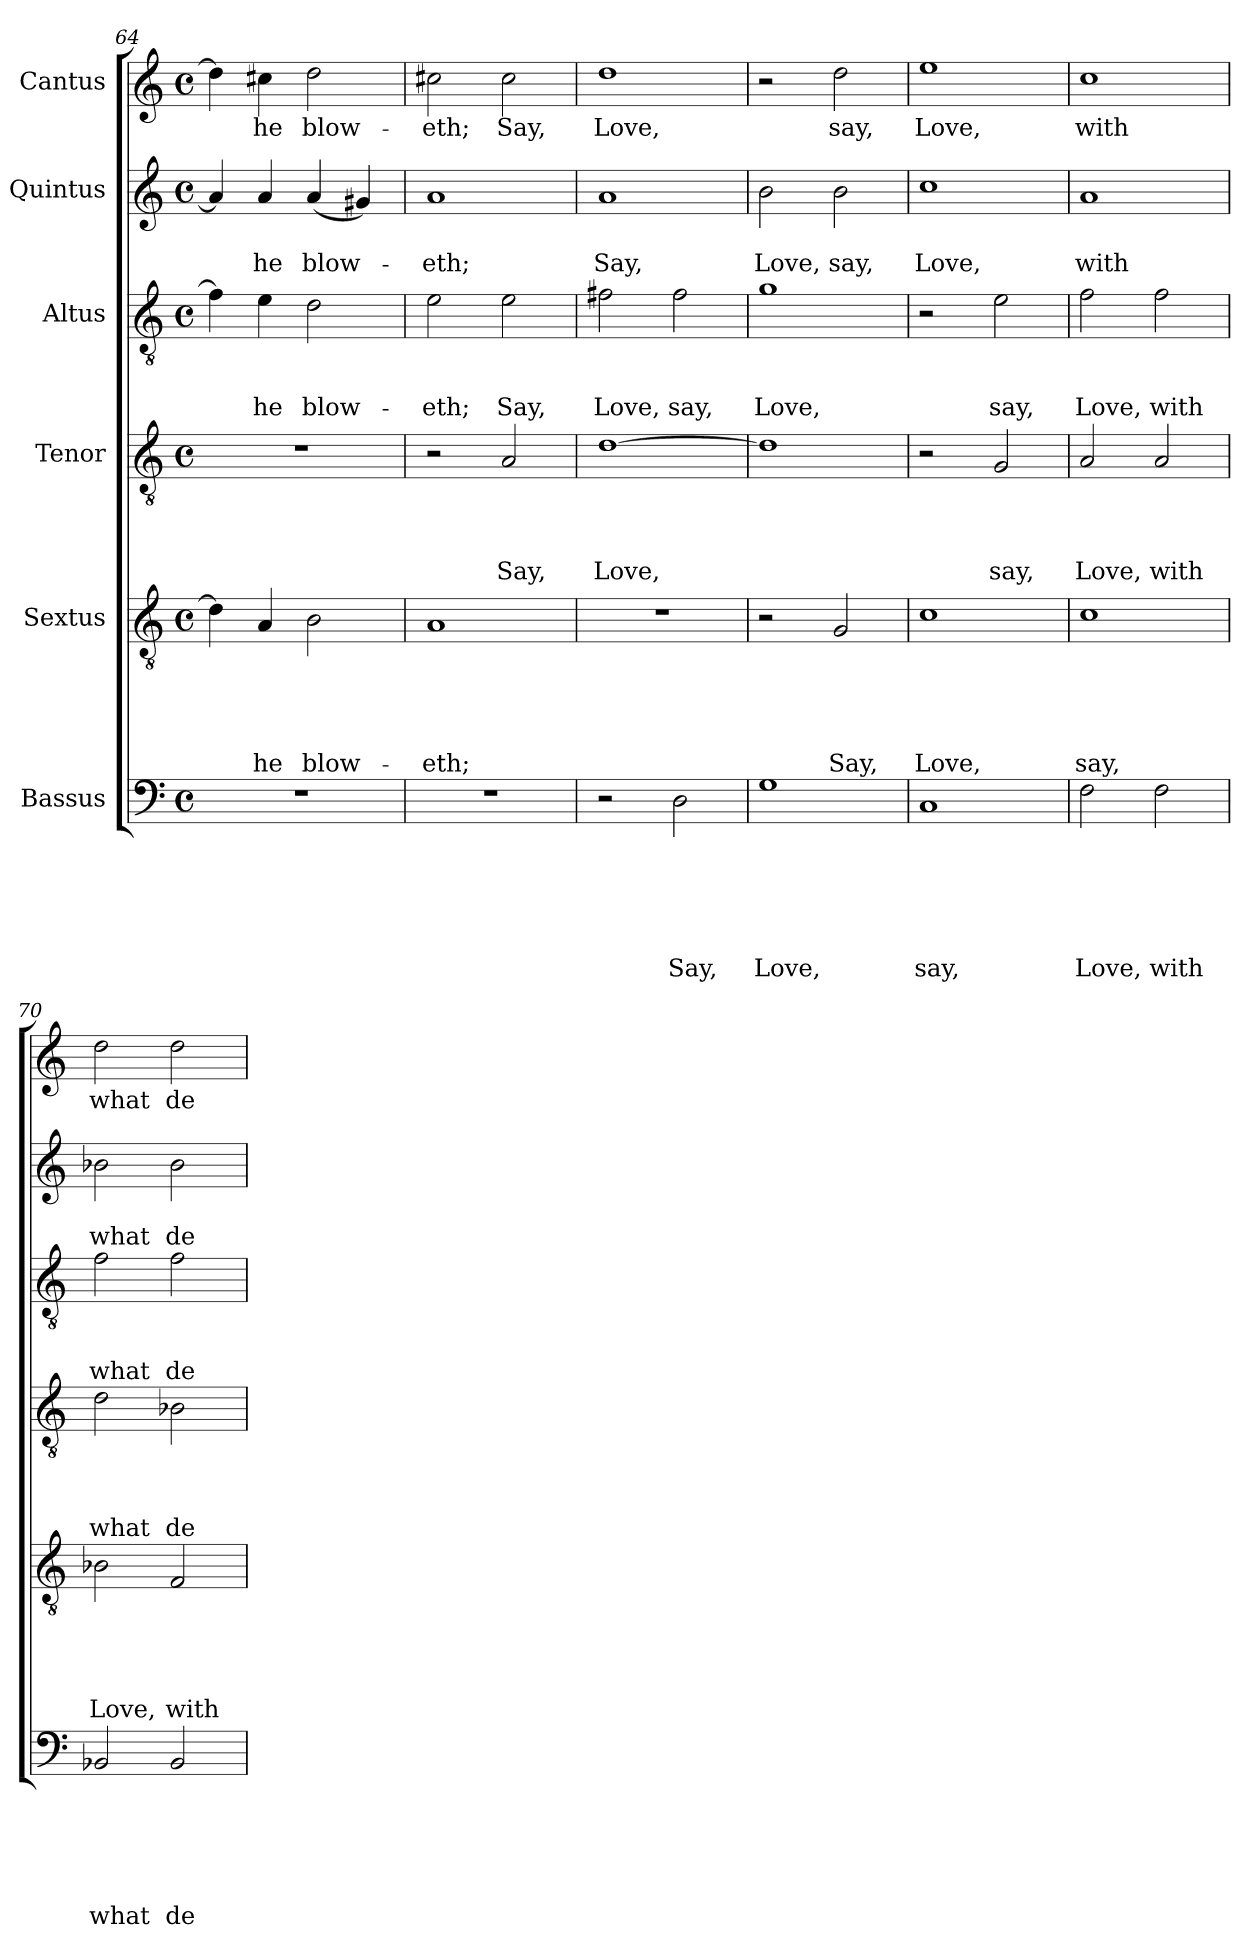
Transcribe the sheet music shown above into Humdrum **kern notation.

**kern	**text	**text	**text	**text	**text	**text	**kern	**text	**text	**text	**text	**text	**kern	**text	**text	**text	**text	**kern	**text	**text	**text	**kern	**text	**text	**kern	**text
*part6	*part6	*part6	*part6	*part6	*part6	*part6	*part5	*part5	*part5	*part5	*part5	*part5	*part4	*part4	*part4	*part4	*part4	*part3	*part3	*part3	*part3	*part2	*part2	*part2	*part1	*part1
*staff6	*staff6	*staff6	*staff6	*staff6	*staff6	*staff6	*staff5	*staff5	*staff5	*staff5	*staff5	*staff5	*staff4	*staff4	*staff4	*staff4	*staff4	*staff3	*staff3	*staff3	*staff3	*staff2	*staff2	*staff2	*staff1	*staff1
*I"Bassus	*	*	*	*	*	*	*I"Sextus	*	*	*	*	*	*I"Tenor	*	*	*	*	*I"Altus	*	*	*	*I"Quintus	*	*	*I"Cantus	*
*clefF4	*	*	*	*	*	*	*clefGv2	*	*	*	*	*	*clefGv2	*	*	*	*	*clefGv2	*	*	*	*clefG2	*	*	*clefG2	*
*k[]	*	*	*	*	*	*	*k[]	*	*	*	*	*	*k[]	*	*	*	*	*k[]	*	*	*	*k[]	*	*	*k[]	*
*C:	*	*	*	*	*	*	*C:	*	*	*	*	*	*C:	*	*	*	*	*C:	*	*	*	*C:	*	*	*C:	*
*M4/4	*	*	*	*	*	*	*M4/4	*	*	*	*	*	*M4/4	*	*	*	*	*M4/4	*	*	*	*M4/4	*	*	*M4/4	*
*met(c)	*	*	*	*	*	*	*met(c)	*	*	*	*	*	*met(c)	*	*	*	*	*met(c)	*	*	*	*met(c)	*	*	*met(c)	*
=64	=64	=64	=64	=64	=64	=64	=64	=64	=64	=64	=64	=64	=64	=64	=64	=64	=64	=64	=64	=64	=64	=64	=64	=64	=64	=64
1r	.	.	.	.	.	.	4d\]	.	.	.	.	.	1r	.	.	.	.	4f\]	.	.	.	4a/]	.	.	4dd\]	.
!	!	!	!	!	!	!	!	!	!	!	!	!LO:LY:b	!	!	!	!	!	!	!	!	!LO:LY:b	!	!	!LO:LY:b	!	!LO:LY:b
.	.	.	.	.	.	.	4A/	.	.	.	.	he	.	.	.	.	.	4e\	.	.	he	4a/	.	he	4cc#X\	he
!	!	!	!	!	!	!	!	!	!	!	!	!LO:LY:b	!	!	!	!	!	!	!	!	!LO:LY:b	!	!	!LO:LY:b	!	!LO:LY:b
.	.	.	.	.	.	.	2B\	.	.	.	.	blow-	.	.	.	.	.	2d\	.	.	blow-	(<4a/	.	blow-	2dd\	blow-
.	.	.	.	.	.	.	.	.	.	.	.	.	.	.	.	.	.	.	.	.	.	4g#X/)	.	.	.	.
=65	=65	=65	=65	=65	=65	=65	=65	=65	=65	=65	=65	=65	=65	=65	=65	=65	=65	=65	=65	=65	=65	=65	=65	=65	=65	=65
!	!	!	!	!	!	!	!	!	!	!	!	!LO:LY:b	!	!	!	!	!	!	!	!	!LO:LY:b	!	!	!LO:LY:b	!	!LO:LY:b
1r	.	.	.	.	.	.	1A	.	.	.	.	-eth;	2r	.	.	.	.	2e\	.	.	-eth;	1a	.	-eth;	2cc#X\	-eth;
!	!	!	!	!	!	!	!	!	!	!	!	!	!	!	!	!	!LO:LY:b	!	!	!	!LO:LY:b	!	!	!	!	!LO:LY:b
.	.	.	.	.	.	.	.	.	.	.	.	.	2A/	.	.	.	Say,	2e\	.	.	Say,	.	.	.	2cc#\	Say,
=66	=66	=66	=66	=66	=66	=66	=66	=66	=66	=66	=66	=66	=66	=66	=66	=66	=66	=66	=66	=66	=66	=66	=66	=66	=66	=66
!	!	!	!	!	!	!	!	!	!	!	!	!	!	!	!	!	!LO:LY:b	!	!	!	!LO:LY:b	!	!	!LO:LY:b	!	!LO:LY:b
2r	.	.	.	.	.	.	1r	.	.	.	.	.	[>1d	.	.	.	Love,	2f#X\	.	.	Love,	1a	.	Say,	1dd	Love,
!	!	!	!	!	!	!LO:LY:b	!	!	!	!	!	!	!	!	!	!	!	!	!	!	!LO:LY:b	!	!	!	!	!
2D\	.	.	.	.	.	Say,	.	.	.	.	.	.	.	.	.	.	.	2f#\	.	.	say,	.	.	.	.	.
=67	=67	=67	=67	=67	=67	=67	=67	=67	=67	=67	=67	=67	=67	=67	=67	=67	=67	=67	=67	=67	=67	=67	=67	=67	=67	=67
!	!	!	!	!	!	!LO:LY:b	!	!	!	!	!	!	!	!	!	!	!	!	!	!	!LO:LY:b	!	!	!LO:LY:b	!	!
1G	.	.	.	.	.	Love,	2r	.	.	.	.	.	1d]	.	.	.	.	1g	.	.	Love,	2b\	.	Love,	2r	.
!	!	!	!	!	!	!	!	!	!	!	!	!LO:LY:b	!	!	!	!	!	!	!	!	!	!	!	!LO:LY:b	!	!LO:LY:b
.	.	.	.	.	.	.	2G/	.	.	.	.	Say,	.	.	.	.	.	.	.	.	.	2b\	.	say,	2dd\	say,
=68	=68	=68	=68	=68	=68	=68	=68	=68	=68	=68	=68	=68	=68	=68	=68	=68	=68	=68	=68	=68	=68	=68	=68	=68	=68	=68
!	!	!	!	!	!	!LO:LY:b	!	!	!	!	!	!LO:LY:b	!	!	!	!	!	!	!	!	!	!	!	!LO:LY:b	!	!LO:LY:b
1C	.	.	.	.	.	say,	1c	.	.	.	.	Love,	2r	.	.	.	.	2r	.	.	.	1cc	.	Love,	1ee	Love,
!	!	!	!	!	!	!	!	!	!	!	!	!	!	!	!	!	!LO:LY:b	!	!	!	!LO:LY:b	!	!	!	!	!
.	.	.	.	.	.	.	.	.	.	.	.	.	2G/	.	.	.	say,	2e\	.	.	say,	.	.	.	.	.
!!LO:PB:g=z
=69	=69	=69	=69	=69	=69	=69	=69	=69	=69	=69	=69	=69	=69	=69	=69	=69	=69	=69	=69	=69	=69	=69	=69	=69	=69	=69
!	!	!	!	!	!	!LO:LY:b	!	!	!	!	!	!LO:LY:b	!	!	!	!	!LO:LY:b	!	!	!	!LO:LY:b	!	!	!LO:LY:b	!	!LO:LY:b
2F\	.	.	.	.	.	Love,	1c	.	.	.	.	say,	2A/	.	.	.	Love,	2f\	.	.	Love,	1a	.	with	1cc	with
!	!	!	!	!	!	!LO:LY:b	!	!	!	!	!	!	!	!	!	!	!LO:LY:b	!	!	!	!LO:LY:b	!	!	!	!	!
2F\	.	.	.	.	.	with	.	.	.	.	.	.	2A/	.	.	.	with	2f\	.	.	with	.	.	.	.	.
=70	=70	=70	=70	=70	=70	=70	=70	=70	=70	=70	=70	=70	=70	=70	=70	=70	=70	=70	=70	=70	=70	=70	=70	=70	=70	=70
!	!	!	!	!	!	!LO:LY:b	!	!	!	!	!	!LO:LY:b	!	!	!	!	!LO:LY:b	!	!	!	!LO:LY:b	!	!	!LO:LY:b	!	!LO:LY:b
2BB-X/	.	.	.	.	.	what	2B-X\	.	.	.	.	Love,	2d\	.	.	.	what	2f\	.	.	what	2b-X\	.	what	2dd\	what
!	!	!	!	!	!	!LO:LY:b	!	!	!	!	!	!LO:LY:b	!	!	!	!	!LO:LY:b	!	!	!	!LO:LY:b	!	!	!LO:LY:b	!	!LO:LY:b
2BB-/	.	.	.	.	.	de-	2F/	.	.	.	.	with	2B-X\	.	.	.	de-	2f\	.	.	de-	2b-\	.	de-	2dd\	de-
=	=	=	=	=	=	=	=	=	=	=	=	=	=	=	=	=	=	=	=	=	=	=	=	=	=	=
*-	*-	*-	*-	*-	*-	*-	*-	*-	*-	*-	*-	*-	*-	*-	*-	*-	*-	*-	*-	*-	*-	*-	*-	*-	*-	*-
